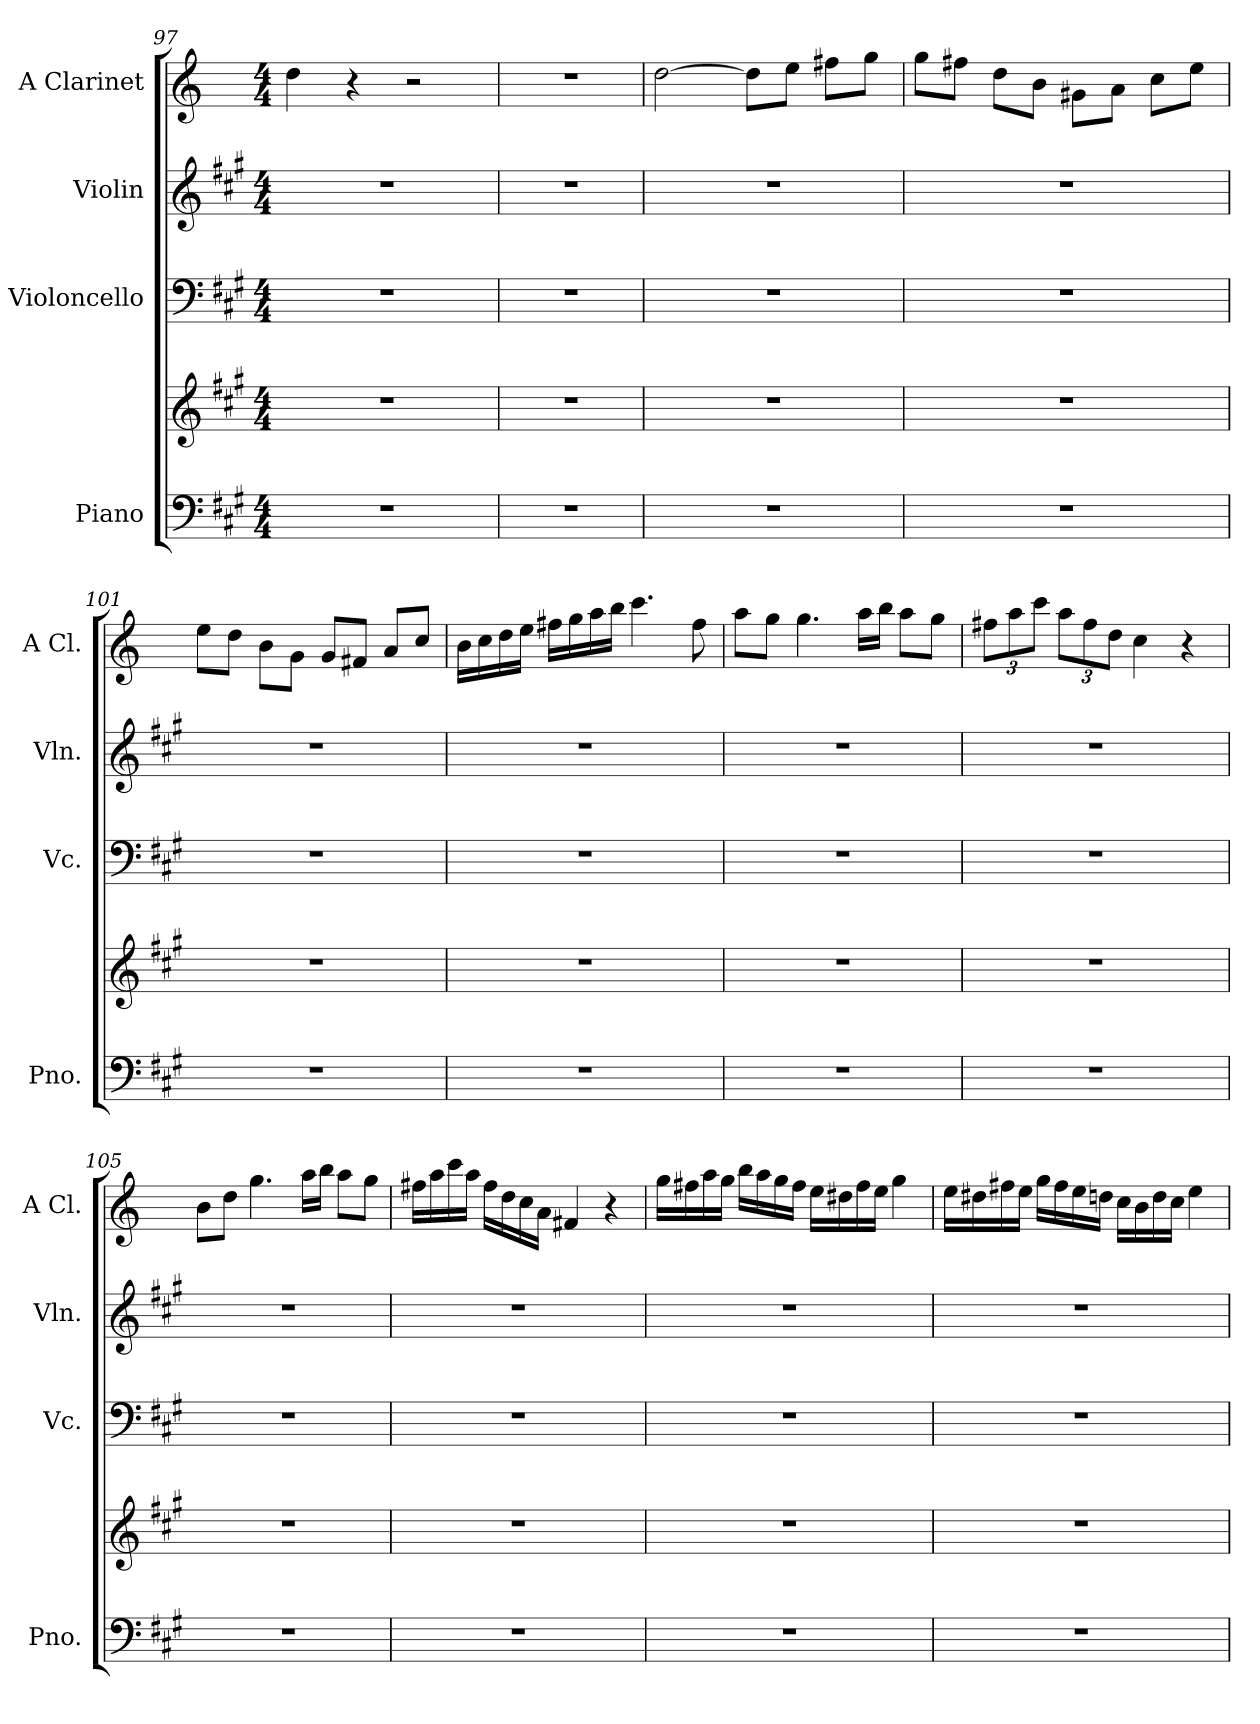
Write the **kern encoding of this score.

**kern	**kern	**kern	**kern	**kern
*part4	*part4	*part3	*part2	*part1
*staff5	*staff4	*staff3	*staff2	*staff1
*I"Piano	*	*I"Violoncello	*I"Violin	*I"A Clarinet
*I'Pno.	*	*I'Vc.	*I'Vln.	*I'A Cl.
!!LO:LB:g=z
*clefF4	*clefG2	*clefF4	*clefG2	*clefG2
*	*	*	*	*ITrd2c3
*k[f#c#g#]	*k[f#c#g#]	*k[f#c#g#]	*k[f#c#g#]	*k[f#c#g#]
*M4/4	*M4/4	*M4/4	*M4/4	*M4/4
=97	=97	=97	=97	=97
1r	1r	1r	1r	4b\
.	.	.	.	4r
.	.	.	.	2r
=98	=98	=98	=98	=98
1r	1r	1r	1r	1r
=99	=99	=99	=99	=99
1r	1r	1r	1r	[2b\
.	.	.	.	8b\L]
.	.	.	.	8cc#\J
.	.	.	.	8dd#X\L
.	.	.	.	8ee\J
=100	=100	=100	=100	=100
1r	1r	1r	1r	8ee\L
.	.	.	.	8dd#X\J
.	.	.	.	8b\L
.	.	.	.	8g#\J
.	.	.	.	8e#X\L
.	.	.	.	8f#\J
.	.	.	.	8a\L
.	.	.	.	8cc#\J
=101	=101	=101	=101	=101
1r	1r	1r	1r	8cc#\L
.	.	.	.	8b\J
.	.	.	.	8g#\L
.	.	.	.	8e\J
.	.	.	.	8e/L
.	.	.	.	8d#X/J
.	.	.	.	8f#/L
.	.	.	.	8a/J
=102	=102	=102	=102	=102
1r	1r	1r	1r	16g#\LL
.	.	.	.	16a\
.	.	.	.	16b\
.	.	.	.	16cc#\JJ
.	.	.	.	16dd#X\LL
.	.	.	.	16ee\
.	.	.	.	16ff#\
.	.	.	.	16gg#\JJ
.	.	.	.	4.aa\
.	.	.	.	8dd#\
=103	=103	=103	=103	=103
1r	1r	1r	1r	8ff#\L
.	.	.	.	8ee\J
.	.	.	.	4.ee\
.	.	.	.	16ff#\LL
.	.	.	.	16gg#\JJ
.	.	.	.	8ff#\L
.	.	.	.	8ee\J
=104	=104	=104	=104	=104
1r	1r	1r	1r	12dd#X\L
.	.	.	.	12ff#\
.	.	.	.	12aa\J
.	.	.	.	12ff#\L
.	.	.	.	12dd#\
.	.	.	.	12b\J
.	.	.	.	4a\
.	.	.	.	4r
=105	=105	=105	=105	=105
1r	1r	1r	1r	8g#\L
.	.	.	.	8b\J
.	.	.	.	4.ee\
.	.	.	.	16ff#\LL
.	.	.	.	16gg#\JJ
.	.	.	.	8ff#\L
.	.	.	.	8ee\J
=106	=106	=106	=106	=106
1r	1r	1r	1r	16dd#X\LL
.	.	.	.	16ff#\
.	.	.	.	16aa\
.	.	.	.	16ff#\JJ
.	.	.	.	16dd#\LL
.	.	.	.	16b\
.	.	.	.	16a\
.	.	.	.	16f#\JJ
.	.	.	.	4d#X/
.	.	.	.	4r
!!LO:LB:g=z
=107	=107	=107	=107	=107
1r	1r	1r	1r	16ee\LL
.	.	.	.	16dd#X\
.	.	.	.	16ff#\
.	.	.	.	16ee\JJ
.	.	.	.	16gg#\LL
.	.	.	.	16ff#\
.	.	.	.	16ee\
.	.	.	.	16dd#\JJ
.	.	.	.	16cc#\LL
.	.	.	.	16b#X\
.	.	.	.	16dd#\
.	.	.	.	16cc#\JJ
.	.	.	.	4ee\
=108	=108	=108	=108	=108
1r	1r	1r	1r	16cc#\LL
.	.	.	.	16b#X\
.	.	.	.	16dd#X\
.	.	.	.	16cc#\JJ
.	.	.	.	16ee\LL
.	.	.	.	16dd#\
.	.	.	.	16cc#\
.	.	.	.	16bn\JJ
.	.	.	.	16a\LL
.	.	.	.	16g#\
.	.	.	.	16b\
.	.	.	.	16a\JJ
.	.	.	.	4cc#\
=	=	=	=	=
*-	*-	*-	*-	*-
